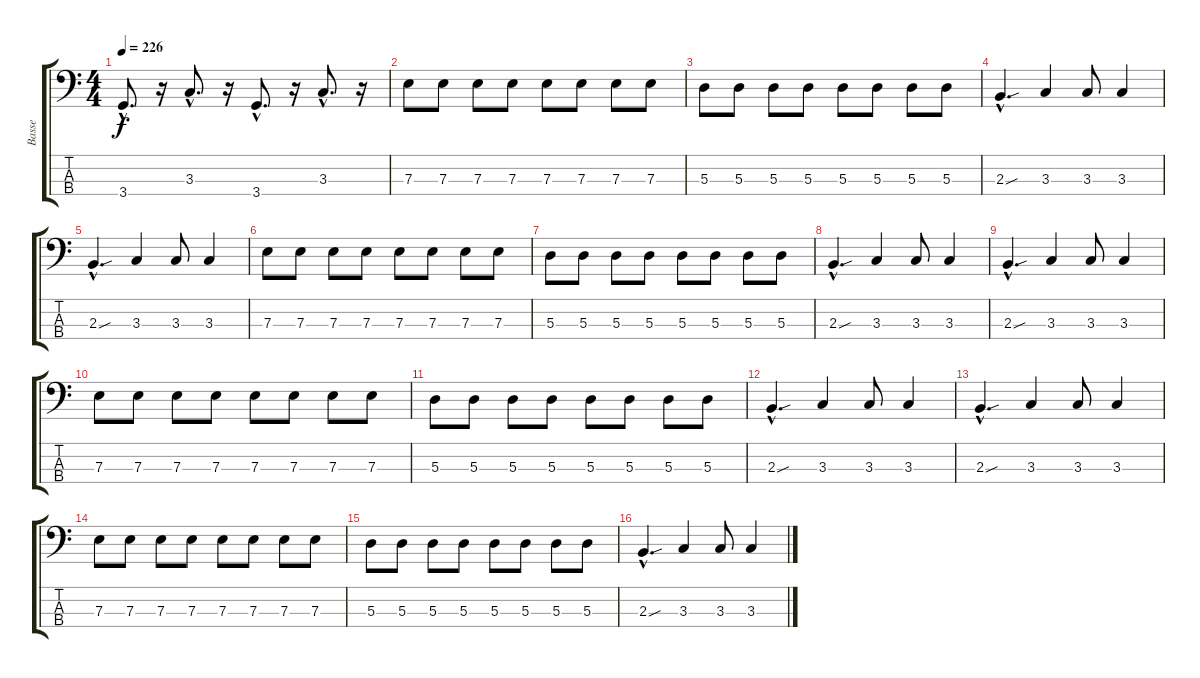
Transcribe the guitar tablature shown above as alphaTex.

\track ("Basse" "Basse") {instrument electricbasspick}
\staff {score tabs}
\tuning (G2 D2 A1 E1) {hide}
\ts (4 4)
\tempo 226
\clef f4
\ks c
3.4{hac}.8{d dy f} r.16 3.3{hac}.8{d} r.16 3.4{hac}.8{d} r.16 3.3{hac}.8{d} r.16 |
7.3.8 7.3.8 7.3.8 7.3.8 7.3.8 7.3.8 7.3.8 7.3.8 |
5.3.8 5.3.8 5.3.8 5.3.8 5.3.8 5.3.8 5.3.8 5.3.8 |
2.3{sou hac}.4{d} 3.3.4 3.3.8 3.3.4 |
2.3{sou hac}.4{d} 3.3.4 3.3.8 3.3.4 |
7.3.8 7.3.8 7.3.8 7.3.8 7.3.8 7.3.8 7.3.8 7.3.8 |
5.3.8 5.3.8 5.3.8 5.3.8 5.3.8 5.3.8 5.3.8 5.3.8 |
2.3{sou hac}.4{d} 3.3.4 3.3.8 3.3.4 |
2.3{sou hac}.4{d} 3.3.4 3.3.8 3.3.4 |
7.3.8 7.3.8 7.3.8 7.3.8 7.3.8 7.3.8 7.3.8 7.3.8 |
5.3.8 5.3.8 5.3.8 5.3.8 5.3.8 5.3.8 5.3.8 5.3.8 |
2.3{sou hac}.4{d} 3.3.4 3.3.8 3.3.4 |
2.3{sou hac}.4{d} 3.3.4 3.3.8 3.3.4 |
7.3.8 7.3.8 7.3.8 7.3.8 7.3.8 7.3.8 7.3.8 7.3.8 |
5.3.8 5.3.8 5.3.8 5.3.8 5.3.8 5.3.8 5.3.8 5.3.8 |
2.3{sou hac}.4{d} 3.3.4 3.3.8 3.3.4
